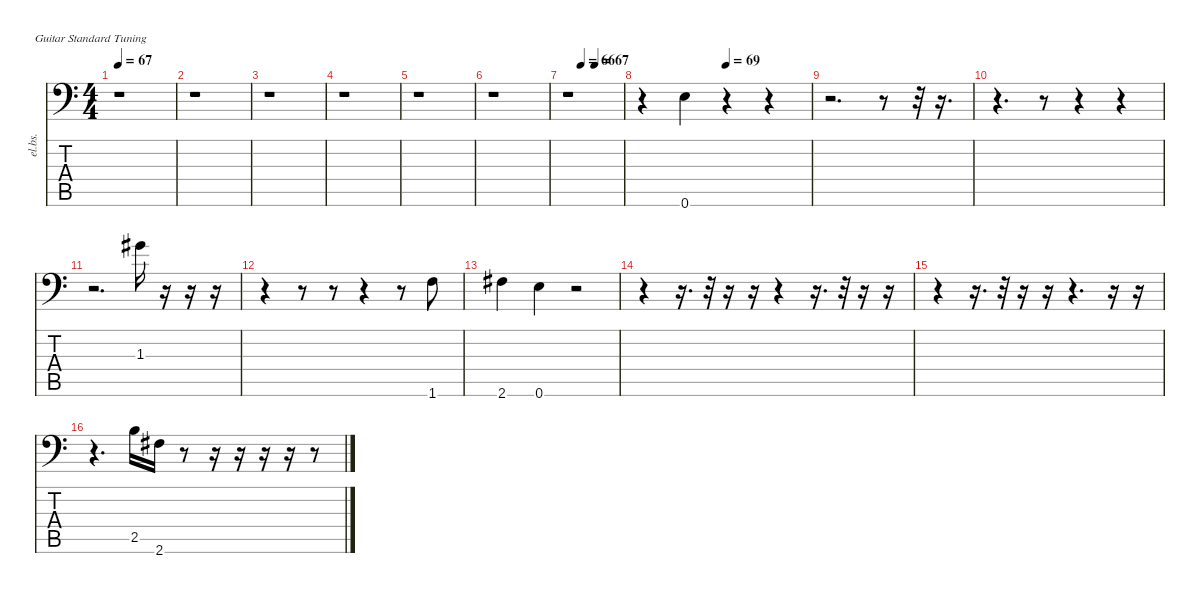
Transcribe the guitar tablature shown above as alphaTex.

\defaultSystemsLayout 4
\hideDynamics
\bracketExtendMode nobrackets
\otherSystemsTrackNameOrientation horizontal
\track ("Track 9" "el.bs.") {instrument electricbassfinger}
\staff {score tabs}
\tuning (E4 B3 G3 D3 A2 E2)
\ts (4 4)
\tempo 67
\clef f4
\ks c
r.1{dy ff beam Down} |
r.1{beam Down} |
r.1{beam Down} |
r.1{beam Down} |
r.1{beam Down} |
r.1{beam Down} |
\tempo (66 0.25)
\tempo (67 0.5)
r.1{beam Down} |
\tempo (69 0.5)
r.4{beam Down} 0.6.4{beam Down} r.4{beam Down} r.4{beam Down} |
r.2{d beam Down} r.8{beam Down} r.32{beam Down} r.16{d beam Down} |
r.4{d beam Down} r.8{beam Down} r.4{beam Down} r.4{beam Down} |
r.2{d beam Down} 1.3{acc #}.16{dy mf beam Down} r.16{beam Down} r.16{beam Down} r.16{beam Down} |
r.4{beam Down} r.8{beam Down} r.8{beam Down} r.4{beam Down} r.8{beam Down} 1.6.8{dy f beam Down} |
2.6{acc #}.4{beam Down} 0.6.4{beam Down} r.2{beam Down} |
r.4{beam Down} r.16{d beam Down} r.32{beam Down} r.16{beam Down} r.16{beam Down} r.4{beam Down} r.16{d beam Down} r.32{beam Down} r.16{beam Down} r.16{beam Down} |
r.4{beam Down} r.16{d beam Down} r.32{beam Down} r.16{beam Down} r.16{beam Down} r.4{d beam Down} r.16{beam Down} r.16{beam Down} |
r.4{d beam Down} 2.5.16{beam Down} 2.6{acc #}.16{beam Down} r.8{beam Down} r.16{beam Down} r.16{beam Down} r.16{beam Down} r.16{beam Down} r.8{beam Down}
